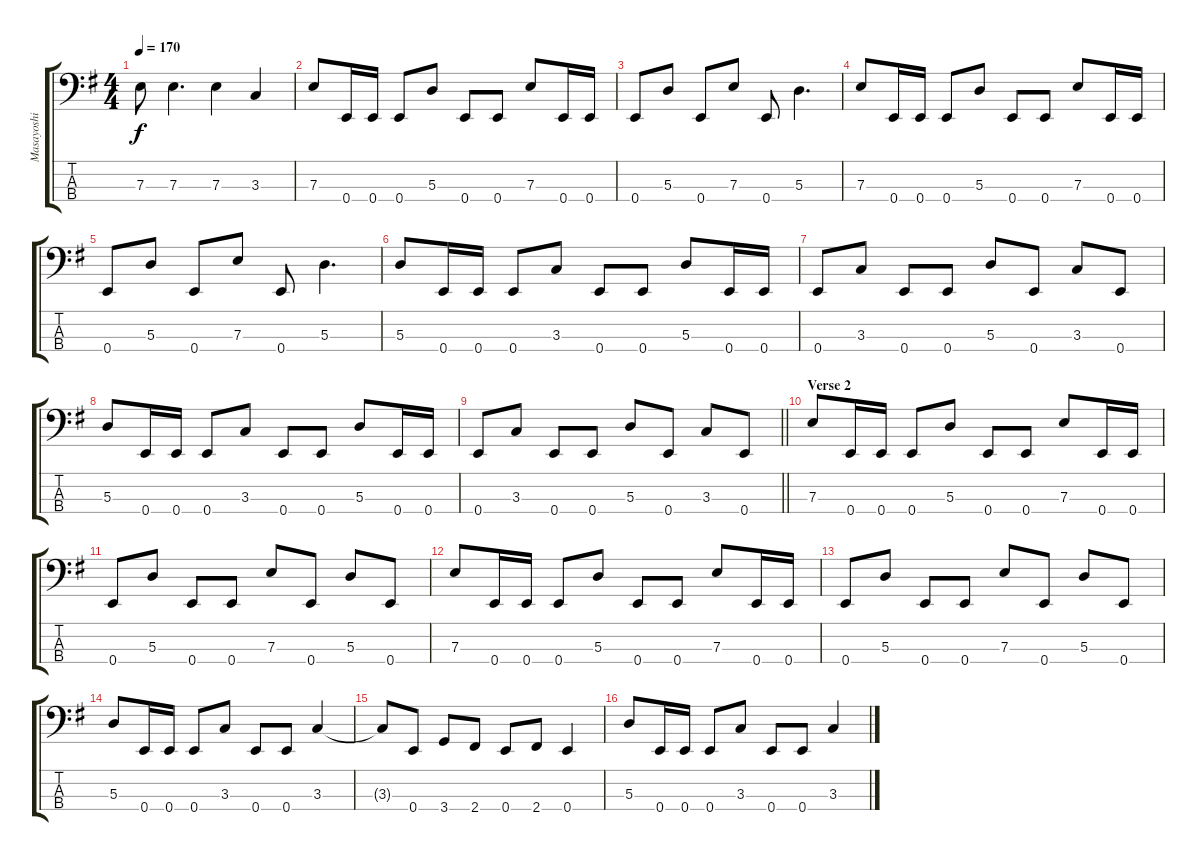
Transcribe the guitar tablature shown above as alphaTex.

\track ("Masayoshi Yamashita" "Masayoshi ") {instrument electricbassfinger}
\staff {score tabs}
\tuning (G2 D2 A1 E1) {hide}
\ts (4 4)
\tempo 170
\clef f4
\ks eminor
7.3{t}.8{dy f} 7.3.4{d} 7.3.4 3.3.4 |
7.3.8 0.4.16 0.4.16 0.4.8 5.3.8 0.4.8 0.4.8 7.3.8 0.4.16 0.4.16 |
0.4.8 5.3.8 0.4.8 7.3.8 0.4.8 5.3.4{d} |
7.3.8 0.4.16 0.4.16 0.4.8 5.3.8 0.4.8 0.4.8 7.3.8 0.4.16 0.4.16 |
0.4.8 5.3.8 0.4.8 7.3.8 0.4.8 5.3.4{d} |
5.3.8 0.4.16 0.4.16 0.4.8 3.3.8 0.4.8 0.4.8 5.3.8 0.4.16 0.4.16 |
0.4.8 3.3.8 0.4.8 0.4.8 5.3.8 0.4.8 3.3.8 0.4.8 |
5.3.8 0.4.16 0.4.16 0.4.8 3.3.8 0.4.8 0.4.8 5.3.8 0.4.16 0.4.16 |
\barLineRight lightlight
0.4.8 3.3.8 0.4.8 0.4.8 5.3.8 0.4.8 3.3.8 0.4.8 |
\section ("" "Verse 2")
7.3.8 0.4.16 0.4.16 0.4.8 5.3.8 0.4.8 0.4.8 7.3.8 0.4.16 0.4.16 |
0.4.8 5.3.8 0.4.8 0.4.8 7.3.8 0.4.8 5.3.8 0.4.8 |
7.3.8 0.4.16 0.4.16 0.4.8 5.3.8 0.4.8 0.4.8 7.3.8 0.4.16 0.4.16 |
0.4.8 5.3.8 0.4.8 0.4.8 7.3.8 0.4.8 5.3.8 0.4.8 |
5.3.8 0.4.16 0.4.16 0.4.8 3.3.8 0.4.8 0.4.8 3.3.4 |
3.3{t}.8 0.4.8 3.4.8 2.4.8 0.4.8 2.4.8 0.4.4 |
5.3.8 0.4.16 0.4.16 0.4.8 3.3.8 0.4.8 0.4.8 3.3.4
